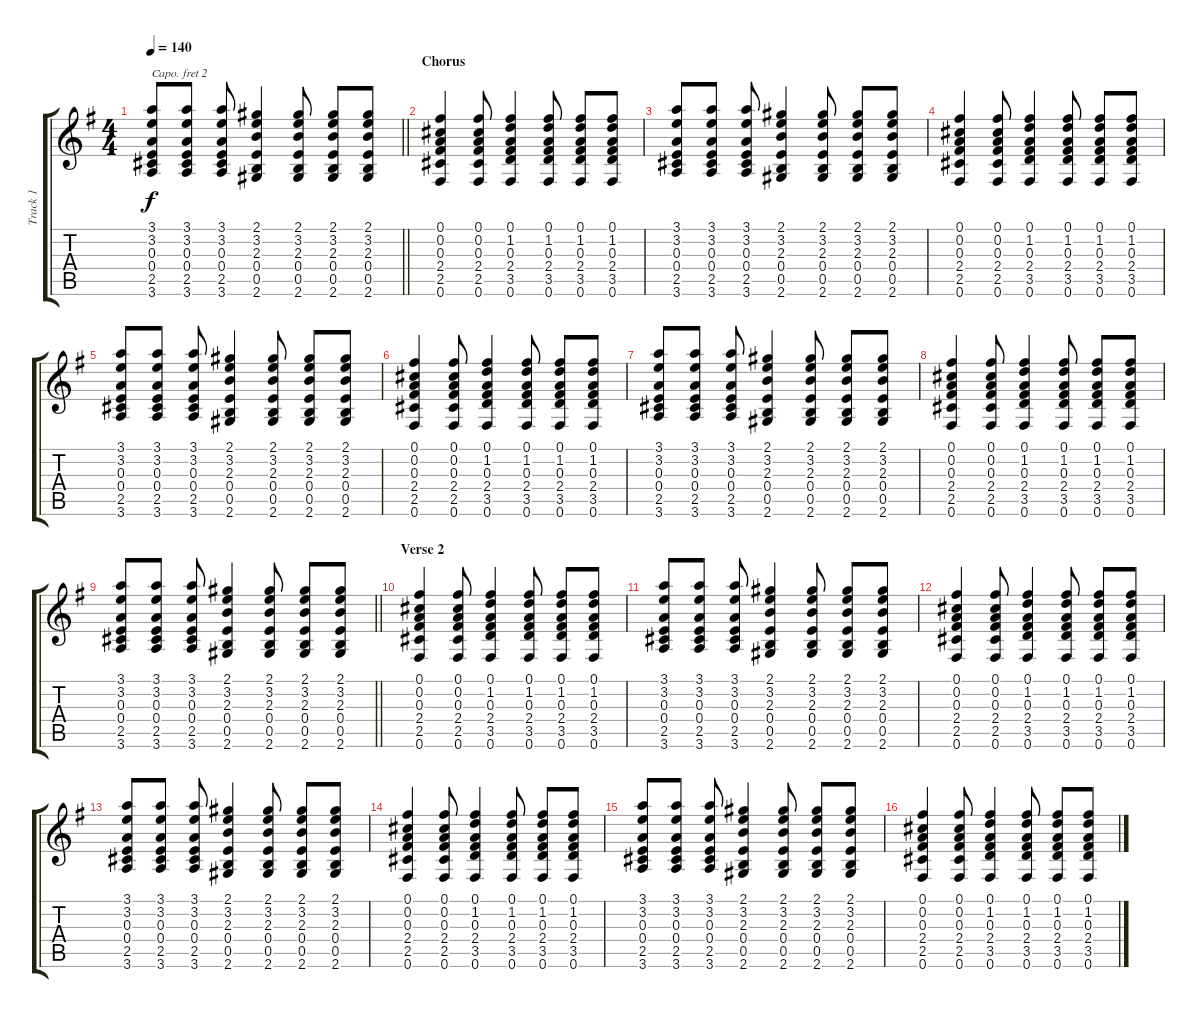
\track ("Track 1" "Track 1") {instrument acousticguitarsteel}
\staff {score tabs}
\capo 2
\tuning (E4 B3 G3 D3 A2 E2) {hide}
\ts (4 4)
\tempo 140
\clef g2
\barLineRight lightlight
\ks g
(3.1 3.2 0.3 0.4 2.5 3.6).8{dy f} (3.1 3.2 0.3 0.4 2.5 3.6).8 (3.1 3.2 0.3 0.4 2.5 3.6).8 (2.1 3.2 2.3 0.4 0.5 2.6).4 (2.1 3.2 2.3 0.4 0.5 2.6).8 (2.1 3.2 2.3 0.4 0.5 2.6).8 (2.1 3.2 2.3 0.4 0.5 2.6).8 |
\section ("" "Chorus")
(0.1 0.2 0.3 2.4 2.5 0.6).4 (0.1 0.2 0.3 2.4 2.5 0.6).8 (0.1 1.2 0.3 2.4 3.5 0.6).4 (0.1 1.2 0.3 2.4 3.5 0.6).8 (0.1 1.2 0.3 2.4 3.5 0.6).8 (0.1 1.2 0.3 2.4 3.5 0.6).8 |
(3.1 3.2 0.3 0.4 2.5 3.6).8 (3.1 3.2 0.3 0.4 2.5 3.6).8 (3.1 3.2 0.3 0.4 2.5 3.6).8 (2.1 3.2 2.3 0.4 0.5 2.6).4 (2.1 3.2 2.3 0.4 0.5 2.6).8 (2.1 3.2 2.3 0.4 0.5 2.6).8 (2.1 3.2 2.3 0.4 0.5 2.6).8 |
(0.1 0.2 0.3 2.4 2.5 0.6).4 (0.1 0.2 0.3 2.4 2.5 0.6).8 (0.1 1.2 0.3 2.4 3.5 0.6).4 (0.1 1.2 0.3 2.4 3.5 0.6).8 (0.1 1.2 0.3 2.4 3.5 0.6).8 (0.1 1.2 0.3 2.4 3.5 0.6).8 |
(3.1 3.2 0.3 0.4 2.5 3.6).8 (3.1 3.2 0.3 0.4 2.5 3.6).8 (3.1 3.2 0.3 0.4 2.5 3.6).8 (2.1 3.2 2.3 0.4 0.5 2.6).4 (2.1 3.2 2.3 0.4 0.5 2.6).8 (2.1 3.2 2.3 0.4 0.5 2.6).8 (2.1 3.2 2.3 0.4 0.5 2.6).8 |
(0.1 0.2 0.3 2.4 2.5 0.6).4 (0.1 0.2 0.3 2.4 2.5 0.6).8 (0.1 1.2 0.3 2.4 3.5 0.6).4 (0.1 1.2 0.3 2.4 3.5 0.6).8 (0.1 1.2 0.3 2.4 3.5 0.6).8 (0.1 1.2 0.3 2.4 3.5 0.6).8 |
(3.1 3.2 0.3 0.4 2.5 3.6).8 (3.1 3.2 0.3 0.4 2.5 3.6).8 (3.1 3.2 0.3 0.4 2.5 3.6).8 (2.1 3.2 2.3 0.4 0.5 2.6).4 (2.1 3.2 2.3 0.4 0.5 2.6).8 (2.1 3.2 2.3 0.4 0.5 2.6).8 (2.1 3.2 2.3 0.4 0.5 2.6).8 |
(0.1 0.2 0.3 2.4 2.5 0.6).4 (0.1 0.2 0.3 2.4 2.5 0.6).8 (0.1 1.2 0.3 2.4 3.5 0.6).4 (0.1 1.2 0.3 2.4 3.5 0.6).8 (0.1 1.2 0.3 2.4 3.5 0.6).8 (0.1 1.2 0.3 2.4 3.5 0.6).8 |
\barLineRight lightlight
(3.1 3.2 0.3 0.4 2.5 3.6).8 (3.1 3.2 0.3 0.4 2.5 3.6).8 (3.1 3.2 0.3 0.4 2.5 3.6).8 (2.1 3.2 2.3 0.4 0.5 2.6).4 (2.1 3.2 2.3 0.4 0.5 2.6).8 (2.1 3.2 2.3 0.4 0.5 2.6).8 (2.1 3.2 2.3 0.4 0.5 2.6).8 |
\section ("" "Verse 2")
(0.1 0.2 0.3 2.4 2.5 0.6).4 (0.1 0.2 0.3 2.4 2.5 0.6).8 (0.1 1.2 0.3 2.4 3.5 0.6).4 (0.1 1.2 0.3 2.4 3.5 0.6).8 (0.1 1.2 0.3 2.4 3.5 0.6).8 (0.1 1.2 0.3 2.4 3.5 0.6).8 |
(3.1 3.2 0.3 0.4 2.5 3.6).8 (3.1 3.2 0.3 0.4 2.5 3.6).8 (3.1 3.2 0.3 0.4 2.5 3.6).8 (2.1 3.2 2.3 0.4 0.5 2.6).4 (2.1 3.2 2.3 0.4 0.5 2.6).8 (2.1 3.2 2.3 0.4 0.5 2.6).8 (2.1 3.2 2.3 0.4 0.5 2.6).8 |
(0.1 0.2 0.3 2.4 2.5 0.6).4 (0.1 0.2 0.3 2.4 2.5 0.6).8 (0.1 1.2 0.3 2.4 3.5 0.6).4 (0.1 1.2 0.3 2.4 3.5 0.6).8 (0.1 1.2 0.3 2.4 3.5 0.6).8 (0.1 1.2 0.3 2.4 3.5 0.6).8 |
(3.1 3.2 0.3 0.4 2.5 3.6).8 (3.1 3.2 0.3 0.4 2.5 3.6).8 (3.1 3.2 0.3 0.4 2.5 3.6).8 (2.1 3.2 2.3 0.4 0.5 2.6).4 (2.1 3.2 2.3 0.4 0.5 2.6).8 (2.1 3.2 2.3 0.4 0.5 2.6).8 (2.1 3.2 2.3 0.4 0.5 2.6).8 |
(0.1 0.2 0.3 2.4 2.5 0.6).4 (0.1 0.2 0.3 2.4 2.5 0.6).8 (0.1 1.2 0.3 2.4 3.5 0.6).4 (0.1 1.2 0.3 2.4 3.5 0.6).8 (0.1 1.2 0.3 2.4 3.5 0.6).8 (0.1 1.2 0.3 2.4 3.5 0.6).8 |
(3.1 3.2 0.3 0.4 2.5 3.6).8 (3.1 3.2 0.3 0.4 2.5 3.6).8 (3.1 3.2 0.3 0.4 2.5 3.6).8 (2.1 3.2 2.3 0.4 0.5 2.6).4 (2.1 3.2 2.3 0.4 0.5 2.6).8 (2.1 3.2 2.3 0.4 0.5 2.6).8 (2.1 3.2 2.3 0.4 0.5 2.6).8 |
(0.1 0.2 0.3 2.4 2.5 0.6).4 (0.1 0.2 0.3 2.4 2.5 0.6).8 (0.1 1.2 0.3 2.4 3.5 0.6).4 (0.1 1.2 0.3 2.4 3.5 0.6).8 (0.1 1.2 0.3 2.4 3.5 0.6).8 (0.1 1.2 0.3 2.4 3.5 0.6).8
